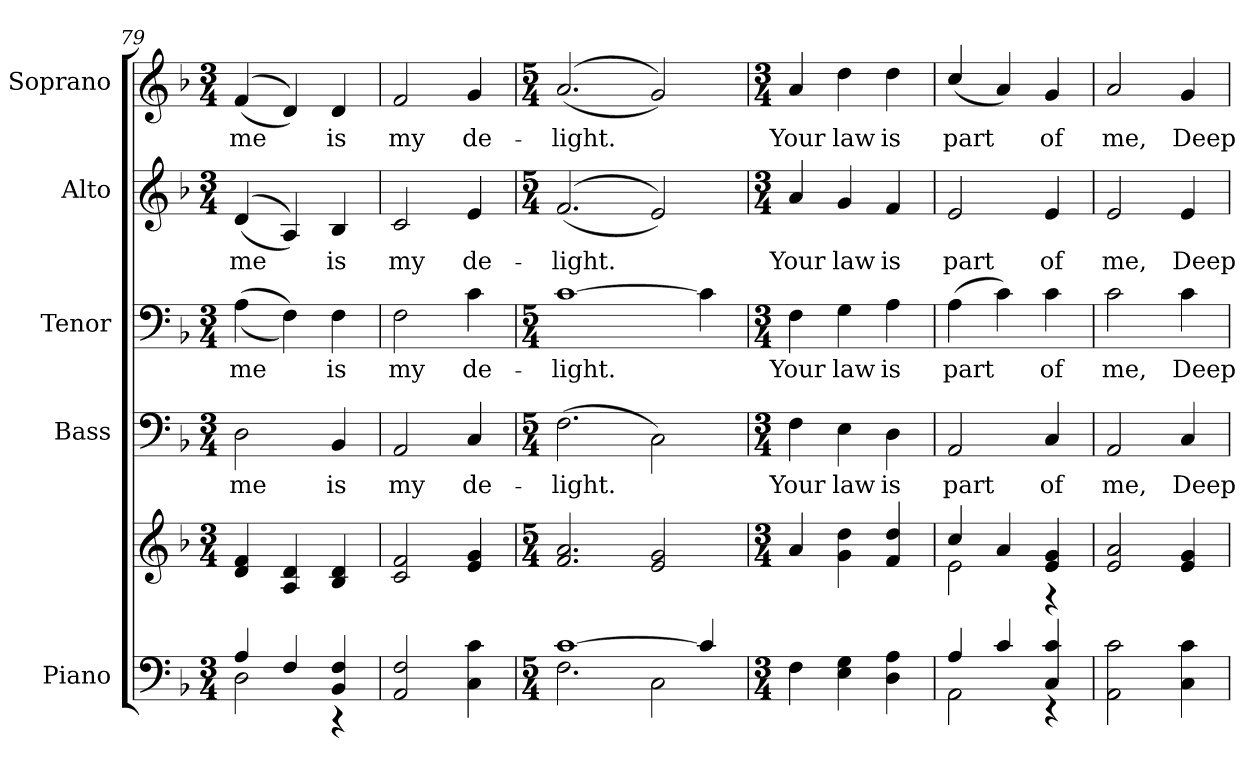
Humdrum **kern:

**kern	**kern	**kern	**text	**kern	**text	**kern	**text	**kern	**text
*part5	*part5	*part4	*part4	*part3	*part3	*part2	*part2	*part1	*part1
*staff6	*staff5	*staff4	*staff4	*staff3	*staff3	*staff2	*staff2	*staff1	*staff1
*I"Piano	*	*I"Bass	*	*I"Tenor	*	*I"Alto	*	*I"Soprano	*
*I'Pno.	*	*I'B.	*	*I'T.	*	*I'A.	*	*I'S.	*
!!LO:PB:g=z
*clefF4	*clefG2	*clefF4	*	*clefF4	*	*clefG2	*	*clefG2	*
*k[b-]	*k[b-]	*k[b-]	*	*k[b-]	*	*k[b-]	*	*k[b-]	*
*d:	*d:	*d:	*	*d:	*	*d:	*	*d:	*
*M3/4	*M3/4	*M3/4	*	*M3/4	*	*M3/4	*	*M3/4	*
=79	=79	=79	=79	=79	=79	=79	=79	=79	=79
*^	*	*	*	*	*	*	*	*	*
!	!	!	!	!LO:LY:b:color=#000000	!	!	!	!	!	!
!	!	!	!	!	!	!LO:LY:b:color=#000000	!	!	!	!
!	!	!	!	!	!	!	!	!LO:LY:b:color=#000000	!	!
!	!	!	!	!	!	!	!	!	!	!LO:LY:b:color=#000000
4Ai/	2Di\	4di/ 4fi	2Di\	me	((4Ai\	me	((4di/	me	((4fi/	me
4Fi/	.	4Ai/ 4di	.	.	4Fi\))	.	4Ai/))	.	4di/))	.
!	!	!	!	!LO:LY:b:color=#000000	!	!	!	!	!	!
!	!	!	!	!	!	!LO:LY:b:color=#000000	!	!	!	!
!	!	!	!	!	!	!	!	!LO:LY:b:color=#000000	!	!
!	!	!	!	!	!	!	!	!	!	!LO:LY:b:color=#000000
4BB-i/ 4Fi	4r	4B-i/ 4di	4BB-i/	is	4Fi\	is	4B-i/	is	4di/	is
*v	*v	*	*	*	*	*	*	*	*	*
=80	=80	=80	=80	=80	=80	=80	=80	=80	=80
*^	*	*	*	*	*	*	*	*	*
!	!	!	!	!LO:LY:b:color=#000000	!	!	!	!	!	!
*v	*v	*	*	*	*	*	*	*	*	*
*^	*	*	*	*	*	*	*	*	*
!	!	!	!	!	!	!LO:LY:b:color=#000000	!	!	!	!
*v	*v	*	*	*	*	*	*	*	*	*
*^	*	*	*	*	*	*	*	*	*
!	!	!	!	!	!	!	!	!LO:LY:b:color=#000000	!	!
*v	*v	*	*	*	*	*	*	*	*	*
*^	*	*	*	*	*	*	*	*	*
!	!	!	!	!	!	!	!	!	!	!LO:LY:b:color=#000000
*v	*v	*	*	*	*	*	*	*	*	*
2AAi/ 2Fi	2ci/ 2fi	2AAi/	my	2Fi\	my	2ci/	my	2fi/	my
!	!	!	!LO:LY:b:color=#000000	!	!	!	!	!	!
!	!	!	!	!	!LO:LY:b:color=#000000	!	!	!	!
!	!	!	!	!	!	!	!LO:LY:b:color=#000000	!	!
!	!	!	!	!	!	!	!	!	!LO:LY:b:color=#000000
4Ci\ 4ci	4ei/ 4gi	4Ci/	de-	4ci\	de-	4ei/	de-	4gi/	de-
=81	=81	=81	=81	=81	=81	=81	=81	=81	=81
*M5/4	*M5/4	*M5/4	*	*M5/4	*	*M5/4	*	*M5/4	*
*^	*	*	*	*	*	*	*	*	*
!	!	!	!	!LO:LY:b:color=#000000	!	!	!	!	!	!
!	!	!	!	!	!	!LO:LY:b:color=#000000	!	!	!	!
!	!	!	!	!	!	!	!	!LO:LY:b:color=#000000	!	!
!	!	!	!	!	!	!	!	!	!	!LO:LY:b:color=#000000
[>1ci	2.Fi\	2.fi/ 2.ai	(2.Fi\	-light.	[>1ci	-light.	((2.fi/	-light.	((2.ai/	-light.
.	2Ci\	2ei/ 2gi	2Ci\)	.	.	.	2ei/))	.	2gi/))	.
4ci/]	.	.	.	.	4ci\]	.	.	.	.	.
*v	*v	*	*	*	*	*	*	*	*	*
=82	=82	=82	=82	=82	=82	=82	=82	=82	=82
*M3/4	*M3/4	*M3/4	*	*M3/4	*	*M3/4	*	*M3/4	*
!	!	!	!LO:LY:b:color=#000000	!	!	!	!	!	!
!	!	!	!	!	!LO:LY:b:color=#000000	!	!	!	!
!	!	!	!	!	!	!	!LO:LY:b:color=#000000	!	!
!	!	!	!	!	!	!	!	!	!LO:LY:b:color=#000000
4Fi\	4ai/	4Fi\	Your	4Fi\	Your	4ai/	Your	4ai/	Your
!	!	!	!LO:LY:b:color=#000000	!	!	!	!	!	!
!	!	!	!	!	!LO:LY:b:color=#000000	!	!	!	!
!	!	!	!	!	!	!	!LO:LY:b:color=#000000	!	!
!	!	!	!	!	!	!	!	!	!LO:LY:b:color=#000000
4Ei\ 4Gi	4gi\ 4ddi	4Ei\	law	4Gi\	law	4gi/	law	4ddi\	law
!	!	!	!LO:LY:b:color=#000000	!	!	!	!	!	!
!	!	!	!	!	!LO:LY:b:color=#000000	!	!	!	!
!	!	!	!	!	!	!	!LO:LY:b:color=#000000	!	!
!	!	!	!	!	!	!	!	!	!LO:LY:b:color=#000000
4Di\ 4Ai	4fi/ 4ddi	4Di\	is	4Ai\	is	4fi/	is	4ddi\	is
=83	=83	=83	=83	=83	=83	=83	=83	=83	=83
*^	*^	*	*	*	*	*	*	*	*
!	!	!	!	!	!LO:LY:b:color=#000000	!	!	!	!	!	!
!	!	!	!	!	!	!	!LO:LY:b:color=#000000	!	!	!	!
!	!	!	!	!	!	!	!	!	!LO:LY:b:color=#000000	!	!
!	!	!	!	!	!	!	!	!	!	!	!LO:LY:b:color=#000000
4Ai/	2AAi\	4cci/	2ei\	2AAi/	part	(4Ai\	part	2ei/	part	(4cci/	part
4ci/	.	4ai/	.	.	.	4ci\)	.	.	.	4ai/)	.
!	!	!	!	!	!LO:LY:b:color=#000000	!	!	!	!	!	!
!	!	!	!	!	!	!	!LO:LY:b:color=#000000	!	!	!	!
!	!	!	!	!	!	!	!	!	!LO:LY:b:color=#000000	!	!
!	!	!	!	!	!	!	!	!	!	!	!LO:LY:b:color=#000000
4Ci/ 4ci	4r	4ei/ 4gi	4r	4Ci/	of	4ci\	of	4ei/	of	4gi/	of
*v	*v	*	*	*	*	*	*	*	*	*	*
*	*v	*v	*	*	*	*	*	*	*	*
=84	=84	=84	=84	=84	=84	=84	=84	=84	=84
*^	*^	*	*	*	*	*	*	*	*
!	!	!	!	!	!LO:LY:b:color=#000000	!	!	!	!	!	!
*v	*v	*	*	*	*	*	*	*	*	*	*
*	*v	*v	*	*	*	*	*	*	*	*
*^	*^	*	*	*	*	*	*	*	*
!	!	!	!	!	!	!	!LO:LY:b:color=#000000	!	!	!	!
*v	*v	*	*	*	*	*	*	*	*	*	*
*	*v	*v	*	*	*	*	*	*	*	*
*^	*^	*	*	*	*	*	*	*	*
!	!	!	!	!	!	!	!	!	!LO:LY:b:color=#000000	!	!
*v	*v	*	*	*	*	*	*	*	*	*	*
*	*v	*v	*	*	*	*	*	*	*	*
*^	*^	*	*	*	*	*	*	*	*
!	!	!	!	!	!	!	!	!	!	!	!LO:LY:b:color=#000000
*v	*v	*	*	*	*	*	*	*	*	*	*
*	*v	*v	*	*	*	*	*	*	*	*
2AAi\ 2ci	2ei/ 2ai	2AAi/	me,	2ci\	me,	2ei/	me,	2ai/	me,
!	!	!	!LO:LY:b:color=#000000	!	!	!	!	!	!
!	!	!	!	!	!LO:LY:b:color=#000000	!	!	!	!
!	!	!	!	!	!	!	!LO:LY:b:color=#000000	!	!
!	!	!	!	!	!	!	!	!	!LO:LY:b:color=#000000
4Ci\ 4ci	4ei/ 4gi	4Ci/	Deep	4ci\	Deep	4ei/	Deep	4gi/	Deep
=	=	=	=	=	=	=	=	=	=
*-	*-	*-	*-	*-	*-	*-	*-	*-	*-
